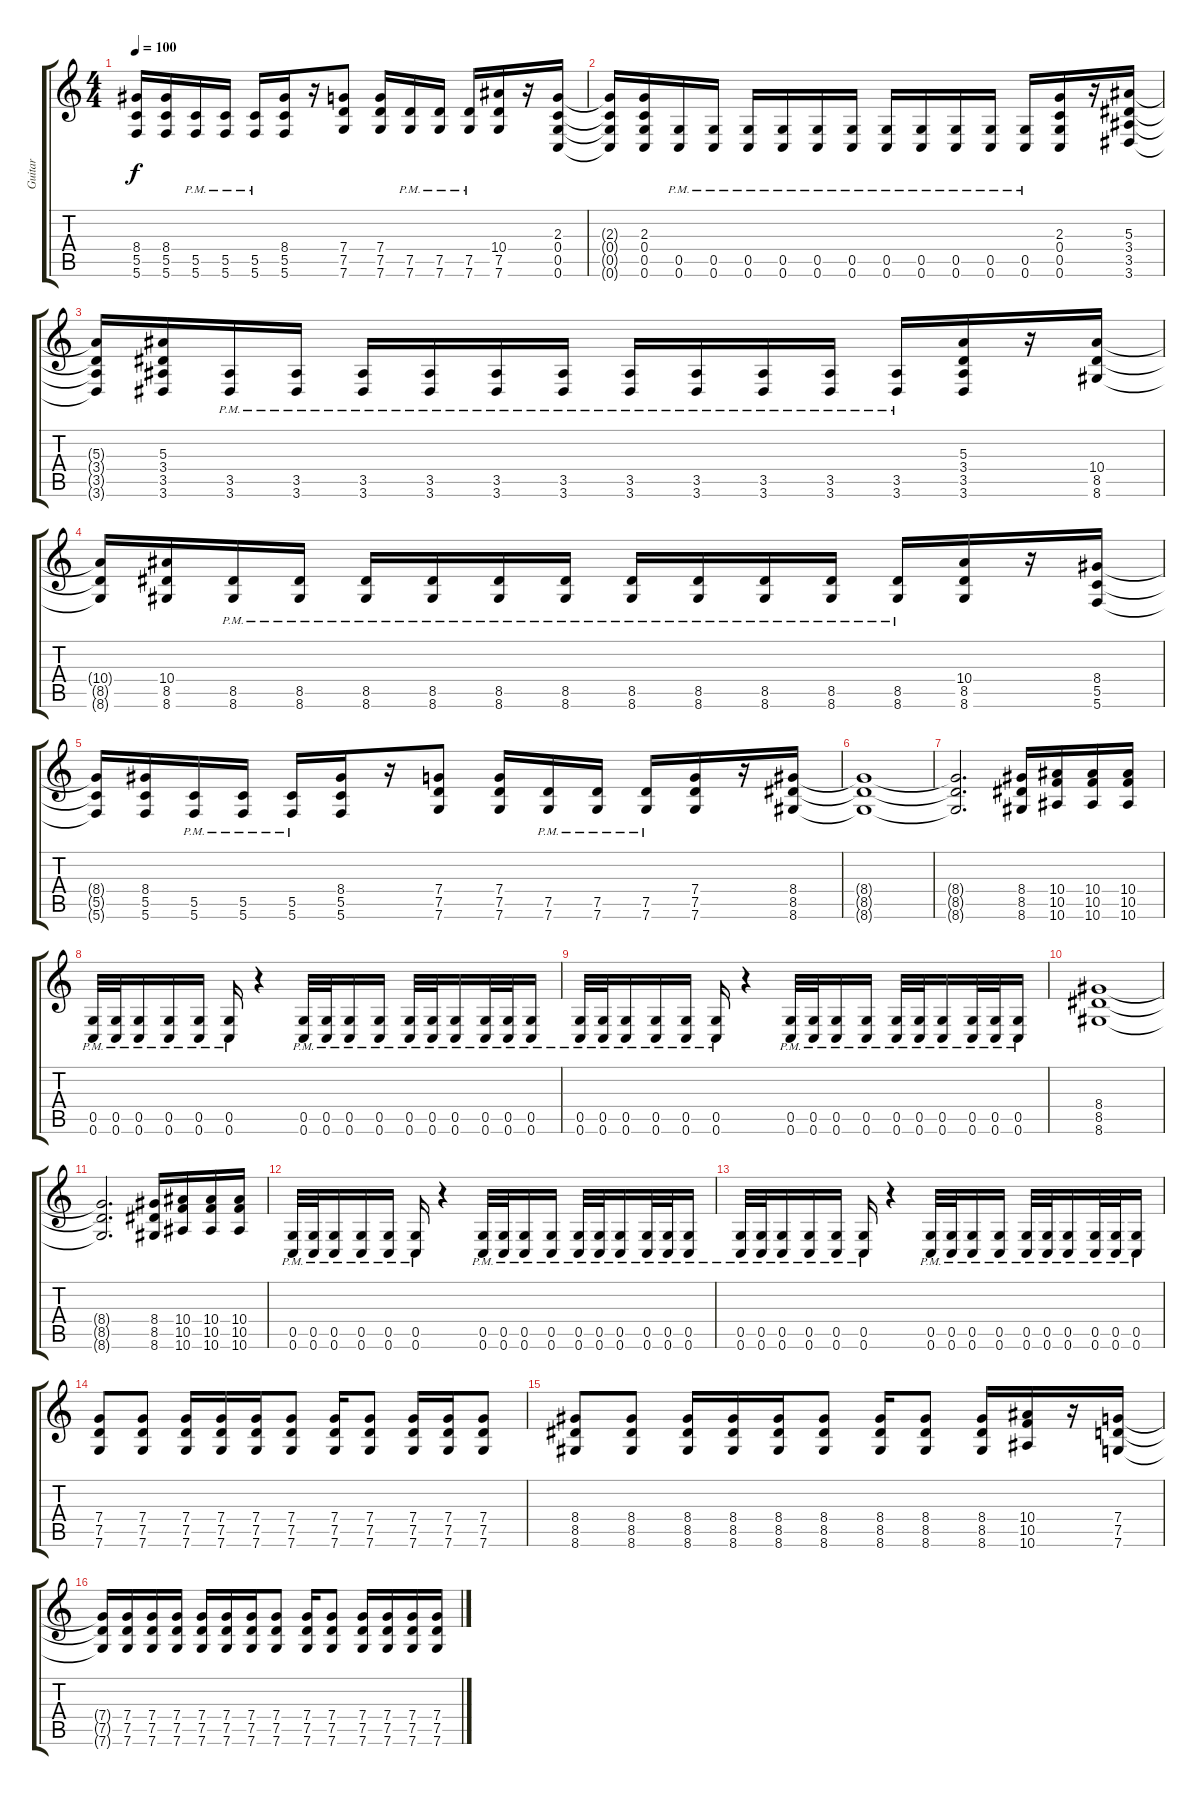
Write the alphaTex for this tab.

\track ("Guitar" "Guitar") {instrument distortionguitar}
\staff {score tabs}
\tuning (D4 A3 F3 C3 G2 C2) {hide}
\ts (4 4)
\tempo 100
\clef g2
\ks c
(8.4{t} 5.5{t} 5.6{t}).16{dy f} (8.4 5.5 5.6).16 (5.5{pm} 5.6{pm}).16 (5.5{pm} 5.6{pm}).16 (5.5{pm} 5.6{pm}).16 (8.4 5.5 5.6).16 r.16 (7.4 7.5 7.6).8 (7.4 7.5 7.6).16 (7.5{pm} 7.6{pm}).16 (7.5{pm} 7.6{pm}).16 (7.5{pm} 7.6{pm}).16 (10.4 7.5 7.6).16 r.16 (2.3 0.4 0.5 0.6).16 |
(2.3{t} 0.4{t} 0.5{t} 0.6{t}).16 (2.3 0.4 0.5 0.6).16 (0.5{pm} 0.6{pm}).16 (0.5{pm} 0.6{pm}).16 (0.5{pm} 0.6{pm}).16 (0.5{pm} 0.6{pm}).16 (0.5{pm} 0.6{pm}).16 (0.5{pm} 0.6{pm}).16 (0.5{pm} 0.6{pm}).16 (0.5{pm} 0.6{pm}).16 (0.5{pm} 0.6{pm}).16 (0.5{pm} 0.6{pm}).16 (0.5{pm} 0.6{pm}).16 (2.3 0.4 0.5 0.6).16 r.16 (5.3 3.4 3.5 3.6).16 |
(5.3{t} 3.4{t} 3.5{t} 3.6{t}).16 (5.3 3.4 3.5 3.6).16 (3.5{pm} 3.6{pm}).16 (3.5{pm} 3.6{pm}).16 (3.5{pm} 3.6{pm}).16 (3.5{pm} 3.6{pm}).16 (3.5{pm} 3.6{pm}).16 (3.5{pm} 3.6{pm}).16 (3.5{pm} 3.6{pm}).16 (3.5{pm} 3.6{pm}).16 (3.5{pm} 3.6{pm}).16 (3.5{pm} 3.6{pm}).16 (3.5{pm} 3.6{pm}).16 (5.3 3.4 3.5 3.6).16 r.16 (10.4 8.5 8.6).16 |
(10.4{t} 8.5{t} 8.6{t}).16 (10.4 8.5 8.6).16 (8.5{pm} 8.6{pm}).16 (8.5{pm} 8.6{pm}).16 (8.5{pm} 8.6{pm}).16 (8.5{pm} 8.6{pm}).16 (8.5{pm} 8.6{pm}).16 (8.5{pm} 8.6{pm}).16 (8.5{pm} 8.6{pm}).16 (8.5{pm} 8.6{pm}).16 (8.5{pm} 8.6{pm}).16 (8.5{pm} 8.6{pm}).16 (8.5{pm} 8.6{pm}).16 (10.4 8.5 8.6).16 r.16 (8.4 5.5 5.6).16 |
(8.4{t} 5.5{t} 5.6{t}).16 (8.4 5.5 5.6).16 (5.5{pm} 5.6{pm}).16 (5.5{pm} 5.6{pm}).16 (5.5{pm} 5.6{pm}).16 (8.4 5.5 5.6).16 r.16 (7.4 7.5 7.6).8 (7.4 7.5 7.6).16 (7.5{pm} 7.6{pm}).16 (7.5{pm} 7.6{pm}).16 (7.5{pm} 7.6{pm}).16 (7.4 7.5 7.6).16 r.16 (8.4 8.5 8.6).16 |
(8.4{t} 8.5{t} 8.6{t}).1 |
(8.4{t} 8.5{t} 8.6{t}).2{d} (8.4 8.5 8.6).16 (10.4 10.5 10.6).16 (10.4 10.5 10.6).16 (10.4 10.5 10.6).16 |
(0.5{pm} 0.6{pm}).32 (0.5{pm} 0.6{pm}).32 (0.5{pm} 0.6{pm}).16 (0.5{pm} 0.6{pm}).16 (0.5{pm} 0.6{pm}).16 (0.5{pm} 0.6{pm}).16 r.4 (0.5{pm} 0.6{pm}).32 (0.5{pm} 0.6{pm}).32 (0.5{pm} 0.6{pm}).16 (0.5{pm} 0.6{pm}).16 (0.5{pm} 0.6{pm}).32 (0.5{pm} 0.6{pm}).32 (0.5{pm} 0.6{pm}).16 (0.5{pm} 0.6{pm}).32 (0.5{pm} 0.6{pm}).32 (0.5{pm} 0.6{pm}).16 |
(0.5{pm} 0.6{pm}).32 (0.5{pm} 0.6{pm}).32 (0.5{pm} 0.6{pm}).16 (0.5{pm} 0.6{pm}).16 (0.5{pm} 0.6{pm}).16 (0.5{pm} 0.6{pm}).16 r.4 (0.5{pm} 0.6{pm}).32 (0.5{pm} 0.6{pm}).32 (0.5{pm} 0.6{pm}).16 (0.5{pm} 0.6{pm}).16 (0.5{pm} 0.6{pm}).32 (0.5{pm} 0.6{pm}).32 (0.5{pm} 0.6{pm}).16 (0.5{pm} 0.6{pm}).32 (0.5{pm} 0.6{pm}).32 (0.5{pm} 0.6{pm}).16 |
(8.4 8.5 8.6).1 |
(8.4{t} 8.5{t} 8.6{t}).2{d} (8.4 8.5 8.6).16 (10.4 10.5 10.6).16 (10.4 10.5 10.6).16 (10.4 10.5 10.6).16 |
(0.5{pm} 0.6).32 (0.5{pm} 0.6{pm}).32 (0.5{pm} 0.6{pm}).16 (0.5{pm} 0.6{pm}).16 (0.5{pm} 0.6{pm}).16 (0.5{pm} 0.6{pm}).16 r.4 (0.5{pm} 0.6{pm}).32 (0.5{pm} 0.6{pm}).32 (0.5{pm} 0.6{pm}).16 (0.5{pm} 0.6{pm}).16 (0.5{pm} 0.6{pm}).32 (0.5{pm} 0.6{pm}).32 (0.5{pm} 0.6{pm}).16 (0.5{pm} 0.6{pm}).32 (0.5{pm} 0.6{pm}).32 (0.5{pm} 0.6{pm}).16 |
(0.5{pm} 0.6{pm}).32 (0.5{pm} 0.6{pm}).32 (0.5{pm} 0.6{pm}).16 (0.5{pm} 0.6{pm}).16 (0.5{pm} 0.6{pm}).16 (0.5{pm} 0.6{pm}).16 r.4 (0.5{pm} 0.6{pm}).32 (0.5{pm} 0.6{pm}).32 (0.5{pm} 0.6{pm}).16 (0.5{pm} 0.6{pm}).16 (0.5{pm} 0.6{pm}).32 (0.5{pm} 0.6{pm}).32 (0.5{pm} 0.6{pm}).16 (0.5{pm} 0.6{pm}).32 (0.5{pm} 0.6{pm}).32 (0.5{pm} 0.6{pm}).16 |
(7.4 7.5 7.6).8 (7.4 7.5 7.6).8 (7.4 7.5 7.6).16 (7.4 7.5 7.6).16 (7.4 7.5 7.6).16 (7.4 7.5 7.6).8 (7.4 7.5 7.6).16 (7.4 7.5 7.6).8 (7.4 7.5 7.6).16 (7.4 7.5 7.6).16 (7.4 7.5 7.6).8 |
(8.4 8.5 8.6).8 (8.4 8.5 8.6).8 (8.4 8.5 8.6).16 (8.4 8.5 8.6).16 (8.4 8.5 8.6).16 (8.4 8.5 8.6).8 (8.4 8.5 8.6).16 (8.4 8.5 8.6).8 (8.4 8.5 8.6).16 (10.4 10.5 10.6).16 r.16 (7.4 7.5 7.6).16 |
(7.4{t} 7.5{t} 7.6{t}).16 (7.4 7.5 7.6).16 (7.4 7.5 7.6).16 (7.4 7.5 7.6).16 (7.4 7.5 7.6).16 (7.4 7.5 7.6).16 (7.4 7.5 7.6).16 (7.4 7.5 7.6).8 (7.4 7.5 7.6).16 (7.4 7.5 7.6).8 (7.4 7.5 7.6).16 (7.4 7.5 7.6).16 (7.4 7.5 7.6).16 (7.4 7.5 7.6).16
